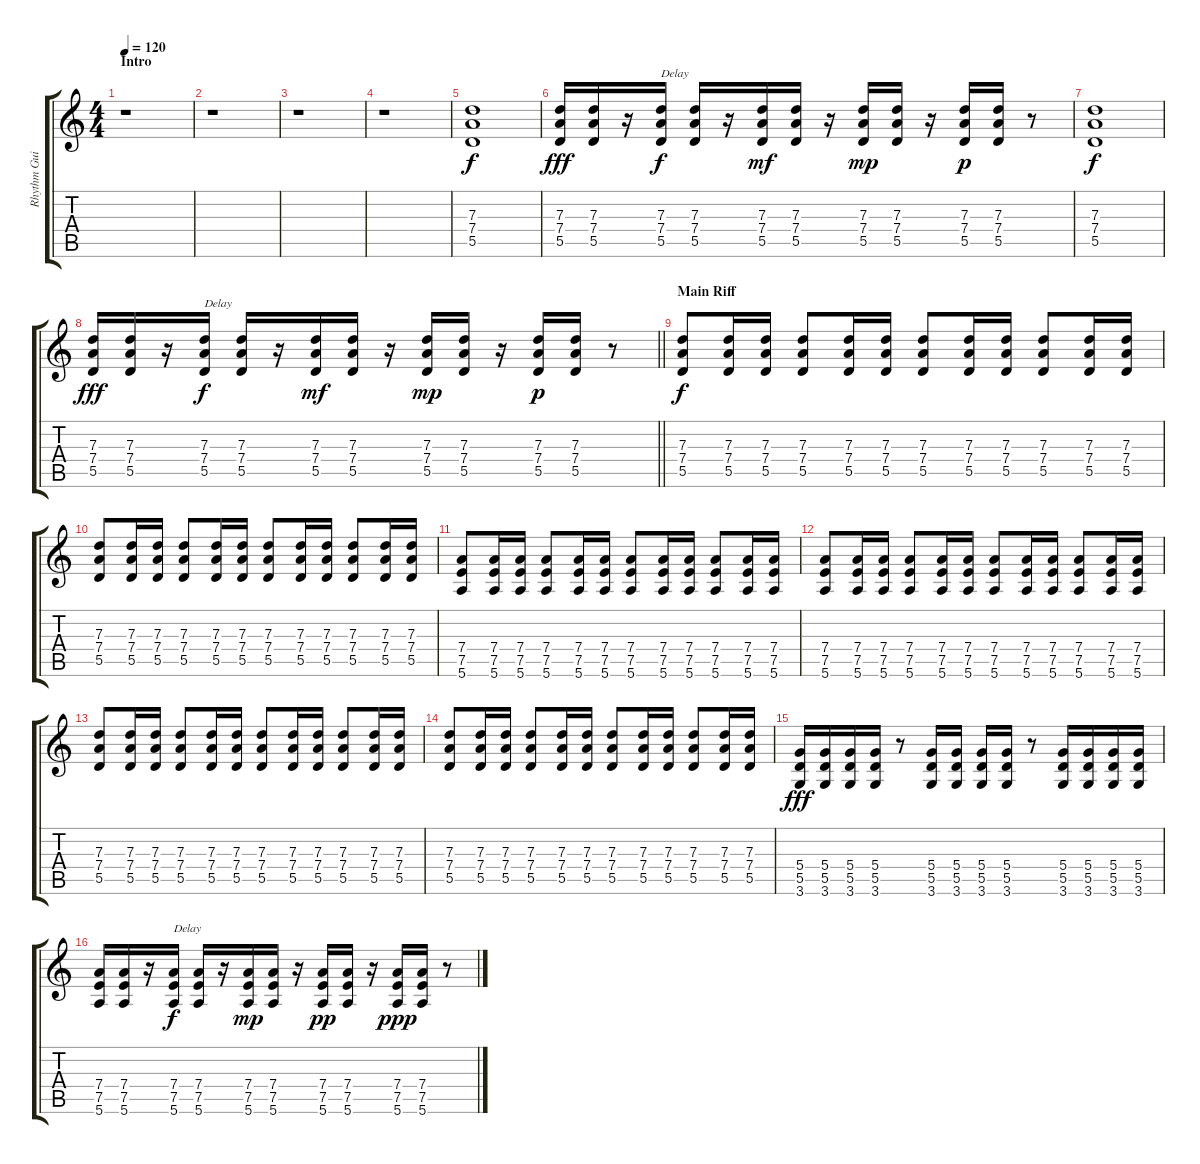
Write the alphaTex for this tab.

\track ("Rhythm Guitar I - Distortion" "Rhythm Gui") {instrument distortionguitar}
\staff {score tabs}
\tuning (E4 B3 G3 D3 A2 E2) {hide}
\ts (4 4)
\section ("" "Intro")
\tempo 120
\clef g2
\ks c
r.1{dy f instrument distortionguitar} |
r.1 |
r.1 |
r.1 |
(7.3 7.4 5.5).1 |
(7.3 7.4 5.5).16{dy fff} (7.3 7.4 5.5).16 r.16 (7.3 7.4 5.5).16{txt "Delay" dy f volume 11} (7.3 7.4 5.5).16 r.16 (7.3 7.4 5.5).16{dy mf} (7.3 7.4 5.5).16 r.16 (7.3 7.4 5.5).16{dy mp} (7.3 7.4 5.5).16 r.16 (7.3 7.4 5.5).16{dy p} (7.3 7.4 5.5).16 r.8 |
(7.3 7.4 5.5).1{dy f volume 13} |
\barLineRight lightlight
(7.3 7.4 5.5).16{dy fff} (7.3 7.4 5.5).16 r.16 (7.3 7.4 5.5).16{txt "Delay" dy f volume 11} (7.3 7.4 5.5).16 r.16 (7.3 7.4 5.5).16{dy mf} (7.3 7.4 5.5).16 r.16 (7.3 7.4 5.5).16{dy mp} (7.3 7.4 5.5).16 r.16 (7.3 7.4 5.5).16{dy p} (7.3 7.4 5.5).16 r.8 |
\section ("" "Main Riff")
(7.3 7.4 5.5).8{dy f volume 13} (7.3 7.4 5.5).16 (7.3 7.4 5.5).16 (7.3 7.4 5.5).8 (7.3 7.4 5.5).16 (7.3 7.4 5.5).16 (7.3 7.4 5.5).8 (7.3 7.4 5.5).16 (7.3 7.4 5.5).16 (7.3 7.4 5.5).8 (7.3 7.4 5.5).16 (7.3 7.4 5.5).16 |
(7.3 7.4 5.5).8 (7.3 7.4 5.5).16 (7.3 7.4 5.5).16 (7.3 7.4 5.5).8 (7.3 7.4 5.5).16 (7.3 7.4 5.5).16 (7.3 7.4 5.5).8 (7.3 7.4 5.5).16 (7.3 7.4 5.5).16 (7.3 7.4 5.5).8 (7.3 7.4 5.5).16 (7.3 7.4 5.5).16 |
(7.4 7.5 5.6).8{volume 13} (7.4 7.5 5.6).16 (7.4 7.5 5.6).16 (7.4 7.5 5.6).8 (7.4 7.5 5.6).16 (7.4 7.5 5.6).16 (7.4 7.5 5.6).8 (7.4 7.5 5.6).16 (7.4 7.5 5.6).16 (7.4 7.5 5.6).8 (7.4 7.5 5.6).16 (7.4 7.5 5.6).16 |
(7.4 7.5 5.6).8{volume 13} (7.4 7.5 5.6).16 (7.4 7.5 5.6).16 (7.4 7.5 5.6).8 (7.4 7.5 5.6).16 (7.4 7.5 5.6).16 (7.4 7.5 5.6).8 (7.4 7.5 5.6).16 (7.4 7.5 5.6).16 (7.4 7.5 5.6).8 (7.4 7.5 5.6).16 (7.4 7.5 5.6).16 |
(7.3 7.4 5.5).8{volume 13} (7.3 7.4 5.5).16 (7.3 7.4 5.5).16 (7.3 7.4 5.5).8 (7.3 7.4 5.5).16 (7.3 7.4 5.5).16 (7.3 7.4 5.5).8 (7.3 7.4 5.5).16 (7.3 7.4 5.5).16 (7.3 7.4 5.5).8 (7.3 7.4 5.5).16 (7.3 7.4 5.5).16 |
(7.3 7.4 5.5).8 (7.3 7.4 5.5).16 (7.3 7.4 5.5).16 (7.3 7.4 5.5).8 (7.3 7.4 5.5).16 (7.3 7.4 5.5).16 (7.3 7.4 5.5).8 (7.3 7.4 5.5).16 (7.3 7.4 5.5).16 (7.3 7.4 5.5).8 (7.3 7.4 5.5).16 (7.3 7.4 5.5).16 |
(5.4 5.5 3.6).16{dy fff volume 13} (5.4 5.5 3.6).16 (5.4 5.5 3.6).16 (5.4 5.5 3.6).16 r.8 (5.4 5.5 3.6).16 (5.4 5.5 3.6).16 (5.4 5.5 3.6).16 (5.4 5.5 3.6).16 r.8 (5.4 5.5 3.6).16 (5.4 5.5 3.6).16 (5.4 5.5 3.6).16 (5.4 5.5 3.6).16 |
(7.4 7.5 5.6).16 (7.4 7.5 5.6).16 r.16 (7.4 7.5 5.6).16{txt "Delay" dy f volume 11} (7.4 7.5 5.6).16 r.16 (7.4 7.5 5.6).16{dy mp} (7.4 7.5 5.6).16 r.16 (7.4 7.5 5.6).16{dy pp} (7.4 7.5 5.6).16 r.16 (7.4 7.5 5.6).16{dy ppp} (7.4 7.5 5.6).16 r.8
